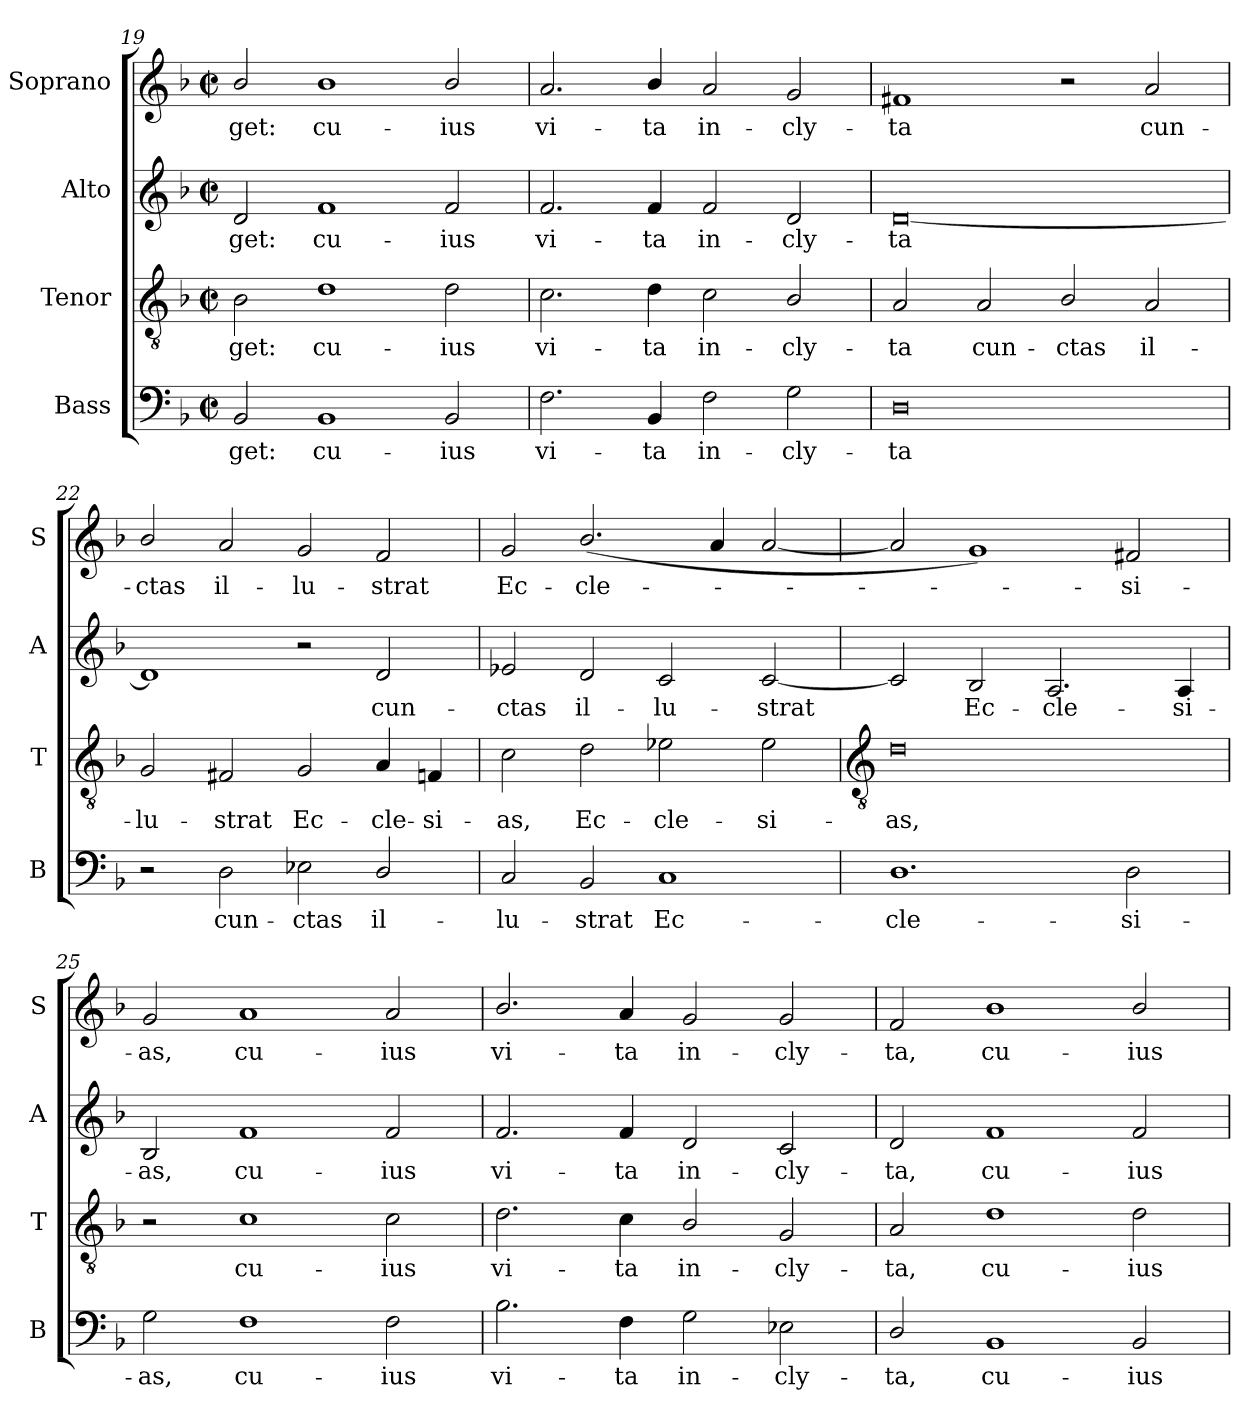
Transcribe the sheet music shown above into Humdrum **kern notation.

**kern	**text	**kern	**text	**kern	**text	**kern	**text
*part4	*part4	*part3	*part3	*part2	*part2	*part1	*part1
*staff4	*staff4	*staff3	*staff3	*staff2	*staff2	*staff1	*staff1
*I"Bass	*	*I"Tenor	*	*I"Alto	*	*I"Soprano	*
*I'B	*	*I'T	*	*I'A	*	*I'S	*
*clefF4	*	*clefGv2	*	*clefG2	*	*clefG2	*
*k[b-]	*	*k[b-]	*	*k[b-]	*	*k[b-]	*
*F:	*	*F:	*	*F:	*	*F:	*
*M4/2	*	*M4/2	*	*M4/2	*	*M4/2	*
*met(c|)	*	*met(c|)	*	*met(c|)	*	*met(c|)	*
=19	=19	=19	=19	=19	=19	=19	=19
!	!LO:LY:b	!	!LO:LY:b	!	!LO:LY:b	!	!LO:LY:b
2BB-	-get:	2B-	-get:	2d	-get:	2b-/	get:
!	!LO:LY:b	!	!LO:LY:b	!	!LO:LY:b	!	!LO:LY:b
1BB-	cu-	1d	cu-	1f	cu-	1b-	cu-
!	!LO:LY:b	!	!LO:LY:b	!	!LO:LY:b	!	!LO:LY:b
2BB-	-ius	2d	-ius	2f	-ius	2b-/	-ius
=20	=20	=20	=20	=20	=20	=20	=20
!	!LO:LY:b	!	!LO:LY:b	!	!LO:LY:b	!	!LO:LY:b
2.F	vi-	2.c	vi-	2.f	vi-	2.a	vi-
!	!LO:LY:b	!	!LO:LY:b	!	!LO:LY:b	!	!LO:LY:b
4BB-	-ta	4d	-ta	4f	-ta	4b-/	-ta
!	!LO:LY:b	!	!LO:LY:b	!	!LO:LY:b	!	!LO:LY:b
2F	in-	2c	in-	2f	in-	2a	in-
!	!LO:LY:b	!	!LO:LY:b	!	!LO:LY:b	!	!LO:LY:b
2G	-cly-	2B-/	-cly-	2d	-cly-	2g	-cly-
=21	=21	=21	=21	=21	=21	=21	=21
!	!LO:LY:b	!	!LO:LY:b	!	!LO:LY:b	!	!LO:LY:b
0D	-ta	2A	-ta	[0d	-ta	1f#X	-ta
!	!	!	!LO:LY:b	!	!	!	!
.	.	2A	cun-	.	.	.	.
!	!	!	!LO:LY:b	!	!	!	!
.	.	2B-/	-ctas	.	.	2r	.
!	!	!	!LO:LY:b	!	!	!	!LO:LY:b
.	.	2A	il-	.	.	2a	cun-
=22	=22	=22	=22	=22	=22	=22	=22
!	!	!	!LO:LY:b	!	!	!	!LO:LY:b
2r	.	2G	-lu-	1d]	.	2b-/	-ctas
!	!LO:LY:b	!	!LO:LY:b	!	!	!	!LO:LY:b
2D	cun-	2F#X	-strat	.	.	2a	il-
!	!LO:LY:b	!	!LO:LY:b	!	!	!	!LO:LY:b
2E-X	-ctas	2G	Ec-	2r	.	2g	-lu-
!	!LO:LY:b	!	!LO:LY:b	!	!LO:LY:b	!	!LO:LY:b
2D/	il-	4A	-cle-	2d	cun-	2f	-strat
!	!	!	!LO:LY:b	!	!	!	!
.	.	4Fn	-si-	.	.	.	.
=23	=23	=23	=23	=23	=23	=23	=23
!	!LO:LY:b	!	!LO:LY:b	!	!LO:LY:b	!	!LO:LY:b
2C	-lu-	2c	-as,	2e-X	-ctas	2g	Ec-
!	!LO:LY:b	!	!LO:LY:b	!	!LO:LY:b	!	!LO:LY:b
2BB-	-strat	2d	Ec-	2d	il-	(<2.b-/	-cle-
!	!LO:LY:b	!	!LO:LY:b	!	!LO:LY:b	!	!
1C	Ec-	2e-X	-cle-	2c	-lu-	.	.
.	.	.	.	.	.	4a	.
!	!	!	!LO:LY:b	!	!LO:LY:b	!	!
.	.	2e-	-si-	[2c	-strat	[2a	.
!!LO:LB:g=z
=24	=24	=24	=24	=24	=24	=24	=24
*	*	*clefGv2	*	*	*	*	*
!	!LO:LY:b	!	!LO:LY:b	!	!	!	!
1.D	-cle-	0d	-as,	2c]	.	2a]	.
!	!	!	!	!	!LO:LY:b	!	!
.	.	.	.	2B-	Ec-	1g)	.
!	!	!	!	!	!LO:LY:b	!	!
.	.	.	.	2.A	-cle-	.	.
!	!LO:LY:b	!	!	!	!	!	!LO:LY:b
2D	-si-	.	.	.	.	2f#X	si-
!	!	!	!	!	!LO:LY:b	!	!
.	.	.	.	4A	-si-	.	.
=25	=25	=25	=25	=25	=25	=25	=25
!	!LO:LY:b	!	!	!	!LO:LY:b	!	!LO:LY:b
2G	-as,	2r	.	2B-	-as,	2g	-as,
!	!LO:LY:b	!	!LO:LY:b	!	!LO:LY:b	!	!LO:LY:b
1F	cu-	1c	cu-	1f	cu-	1a	cu-
!	!LO:LY:b	!	!LO:LY:b	!	!LO:LY:b	!	!LO:LY:b
2F	-ius	2c	-ius	2f	-ius	2a	-ius
=26	=26	=26	=26	=26	=26	=26	=26
!	!LO:LY:b	!	!LO:LY:b	!	!LO:LY:b	!	!LO:LY:b
2.B-	vi-	2.d	vi-	2.f	vi-	2.b-/	vi-
!	!LO:LY:b	!	!LO:LY:b	!	!LO:LY:b	!	!LO:LY:b
4F	-ta	4c	-ta	4f	-ta	4a	-ta
!	!LO:LY:b	!	!LO:LY:b	!	!LO:LY:b	!	!LO:LY:b
2G	in-	2B-/	in-	2d	in-	2g	in-
!	!LO:LY:b	!	!LO:LY:b	!	!LO:LY:b	!	!LO:LY:b
2E-X	-cly-	2G	-cly-	2c	-cly-	2g	-cly-
=27	=27	=27	=27	=27	=27	=27	=27
!	!LO:LY:b	!	!LO:LY:b	!	!LO:LY:b	!	!LO:LY:b
2D/	-ta,	2A	-ta,	2d	-ta,	2f	-ta,
!	!LO:LY:b	!	!LO:LY:b	!	!LO:LY:b	!	!LO:LY:b
1BB-	cu-	1d	cu-	1f	cu-	1b-	cu-
!	!LO:LY:b	!	!LO:LY:b	!	!LO:LY:b	!	!LO:LY:b
2BB-	-ius	2d	-ius	2f	-ius	2b-/	-ius
=	=	=	=	=	=	=	=
*-	*-	*-	*-	*-	*-	*-	*-
